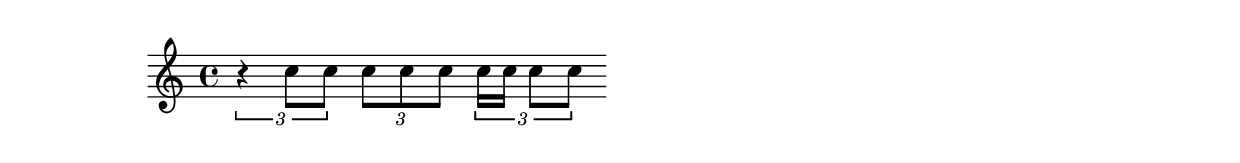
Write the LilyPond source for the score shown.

\version "1.7.16"
\header {

texidoc = "In combination with a beam, the bracket of the tuplet
bracket is removed. This only happens if there is one beam, as long as
the bracket."

}

\score { \notes \context Voice\relative c'' {
\times 2/3 { r [c8 c8] }
\times 2/3 { [c8 c c] }
\times 2/3 { [c16 c16] [c8 c8] }
}}
%% new-chords-done %%
